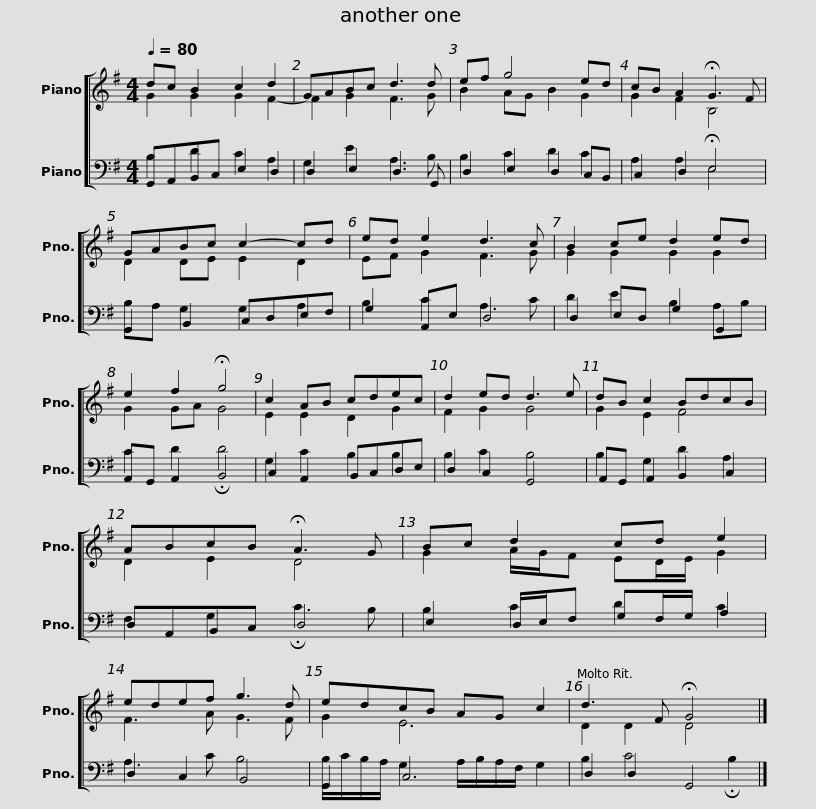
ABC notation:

X:1
%%score [ ( 1 2 ) ( 3 4 ) ]
L:1/8
Q:1/4=80
M:4/4
I:linebreak $
K:G
V:1 treble
V:2 treble
V:3 bass
V:4 bass
V:1
 dc B2 c2 d2 | GABc d3 d | ef g4 ed | cB A2 !fermata!G3 F | GABc c2- cd | %5
 ed e2 d3 c |$ B2 ce d2 ed | e2 f2 !fermata!g4 | c2 AB cdec | d2 ed d3 e | %10
 dB c2 BdcB | ABcB !fermata!A3 G |$ Bc d2 cd e2 | edef g3 d | edcB AG c2 | %15
 d3 F !fermata!G4 |] %16
V:2
 G2 G2 G2 F2- | F2 G2 F3 G | B2 AG B2 G2 | G2 F2 B,4 | D2 DE E2 D2 | %5
 EF G2 F3 G |$ G2 G2 G2 G2 | G2 GA G4 | E2 E2 D2 G2 | F2 G2 G4 | %10
 G2 E2 F4 | D2 E2 D4 |$ G2 A/G/F ED/E/ G2 | F3 A G3 F | G2 E6 | %15
 D2 D2 D4 |] %16
V:3
 G,,A,,B,,C, E,2 D,2 | D,2 E,2 D,3 G,, | D,2 E,2 D,2 C,B,, | C,2 D,2 !fermata!E,4 | G,,2 B,,2 C,D,E,F, | %5
 G,2 A,,E, D,4 |$ D,2 E,D, G,2 G,,2 | A,,G,, A,,2 B,,4 | C,2 A,,2 B,,C,D,E, | D,2 C,2 G,,4 | %10
 A,,G,, A,,2 B,,2 C,2 | D,A,,B,,C, D,4 |$ E,2 D,/E,/F, G,F,/G,/ A,2 | D,2 C,2 B,,4 | G,,2 C,6 | %15
 D,2 D,2 G,,4 |] %16
V:4
 B,2 D2 C2 A,2 | G,2 E2 A,3 B, | B,2 C2 D2 C2 | A,2 A,2 E,4 | B,A, G,2 G,2 A,2 | %5
 B,2 C2 A,3 C |$ D2 E2 B,2 A,B, | C2 D2 !fermata!D4 | G,2 C2 B,2 B,2 | B,2 C2 B,4 | %10
 B,2 G,2 D2 A,2 | F,2 G,2 !fermata!C3 B, |$ B,2 C2 D2 C2 | A,3 C B,4 | B,/C/B,/A,/ G,2 A,/B,/A,/F,/ G,2 | %15
 B,2 C4 !fermata!B,2 |] %16
